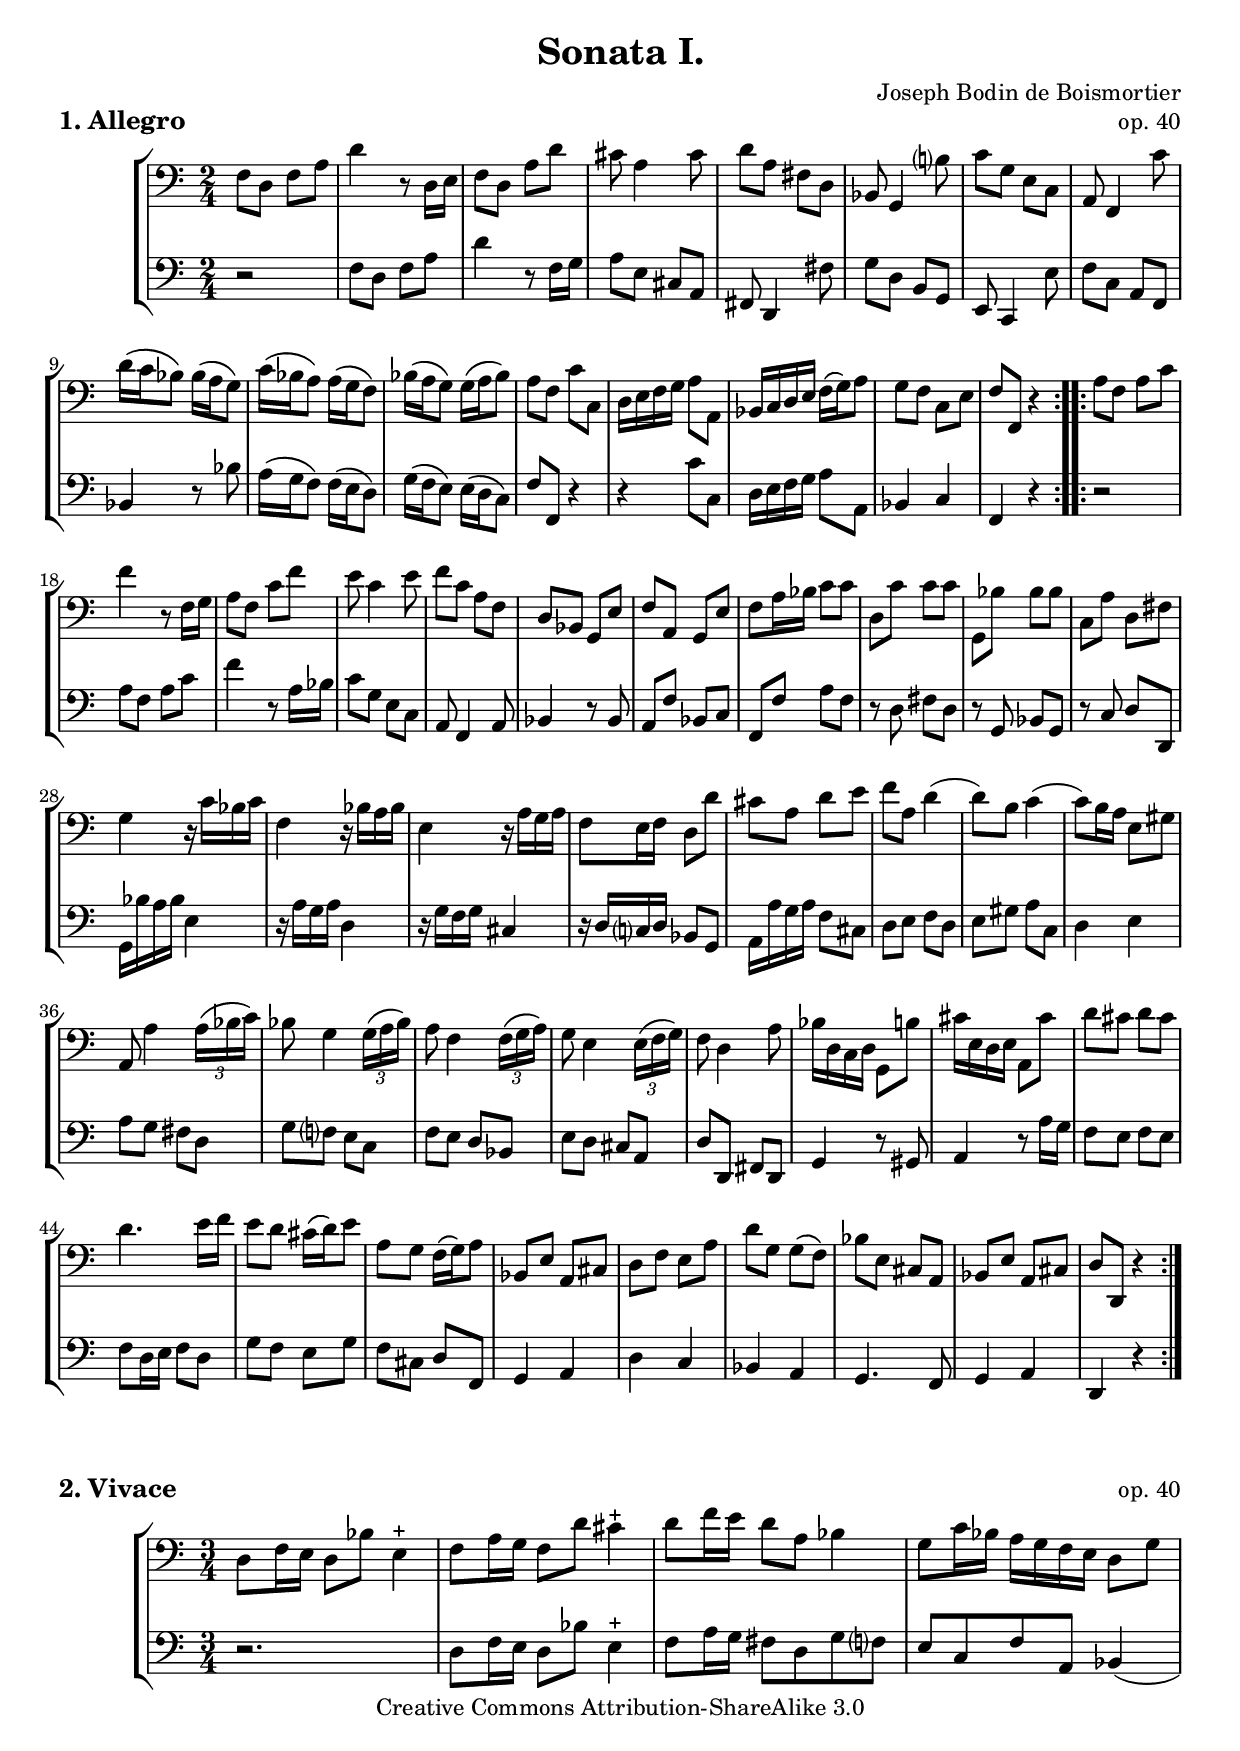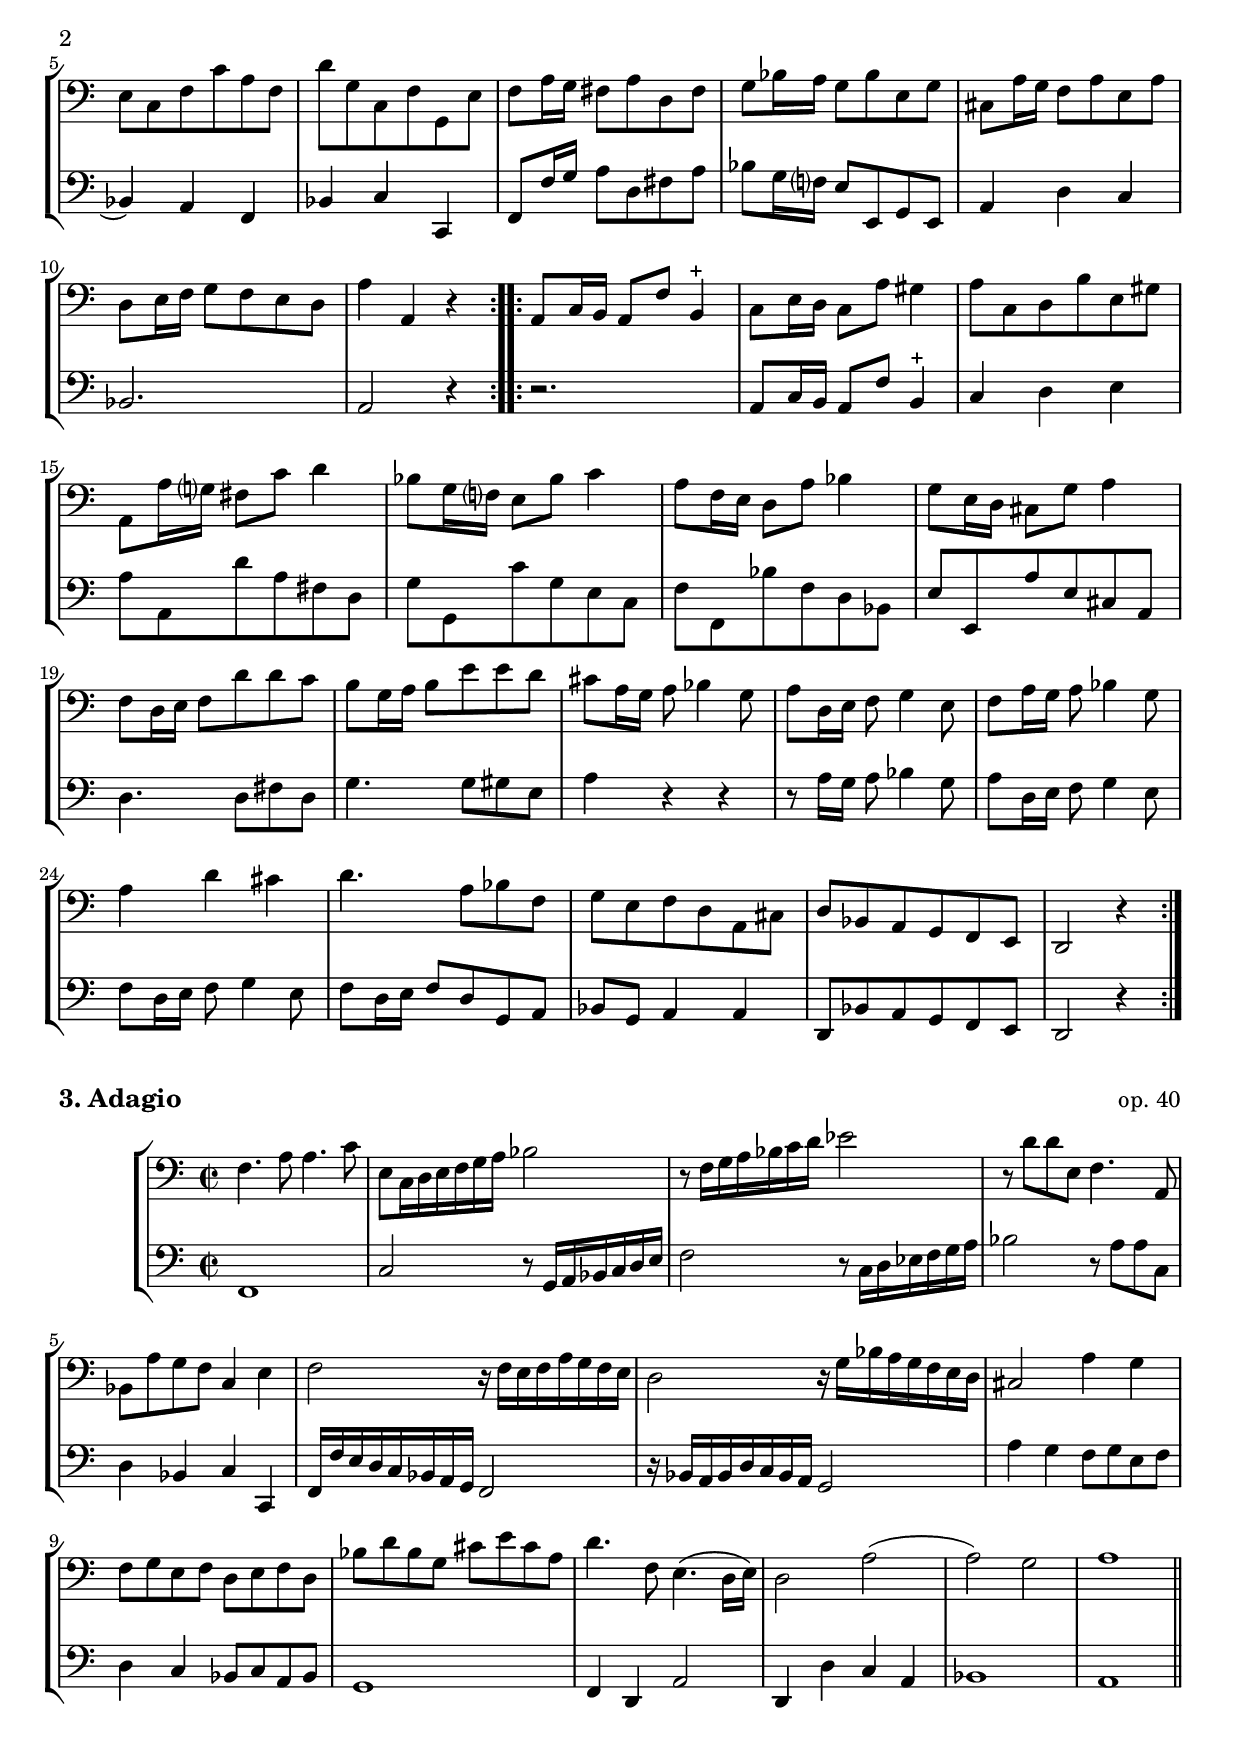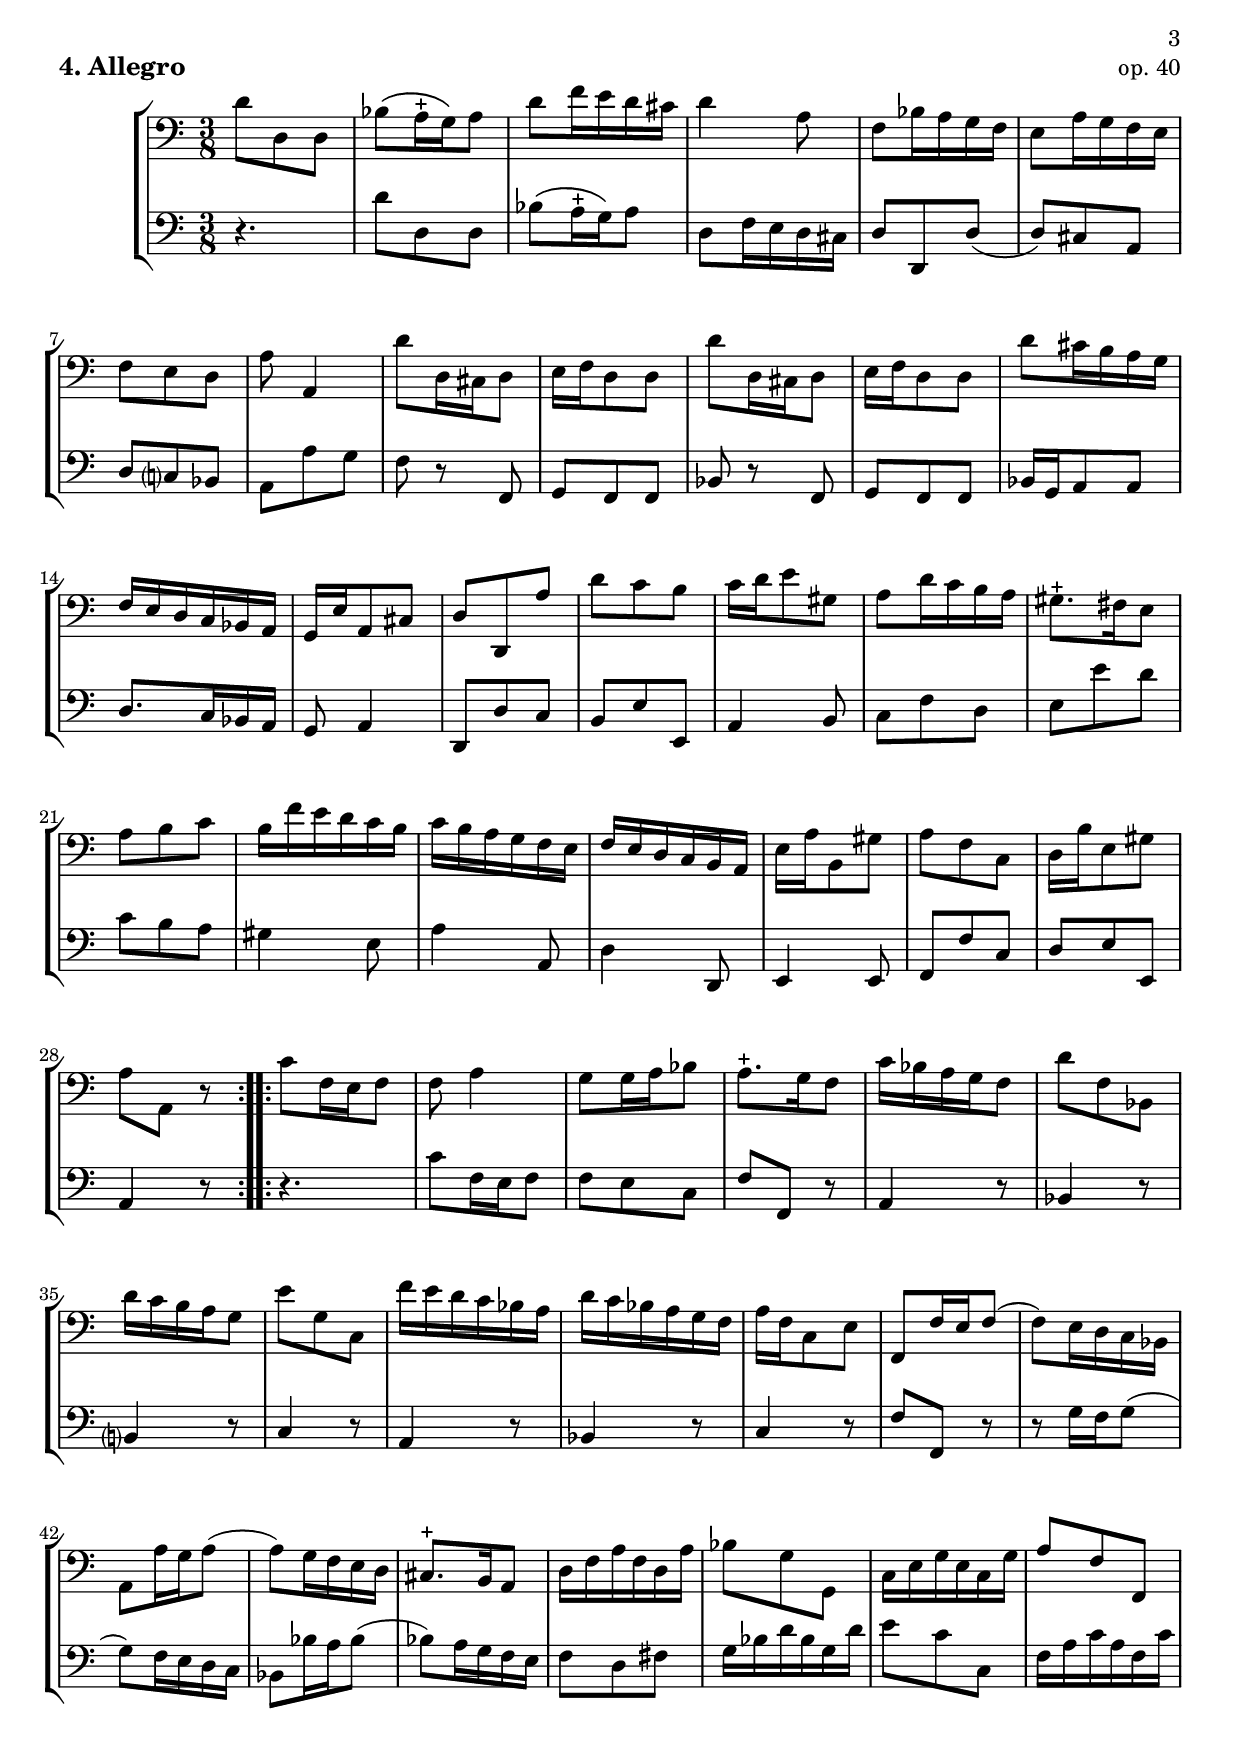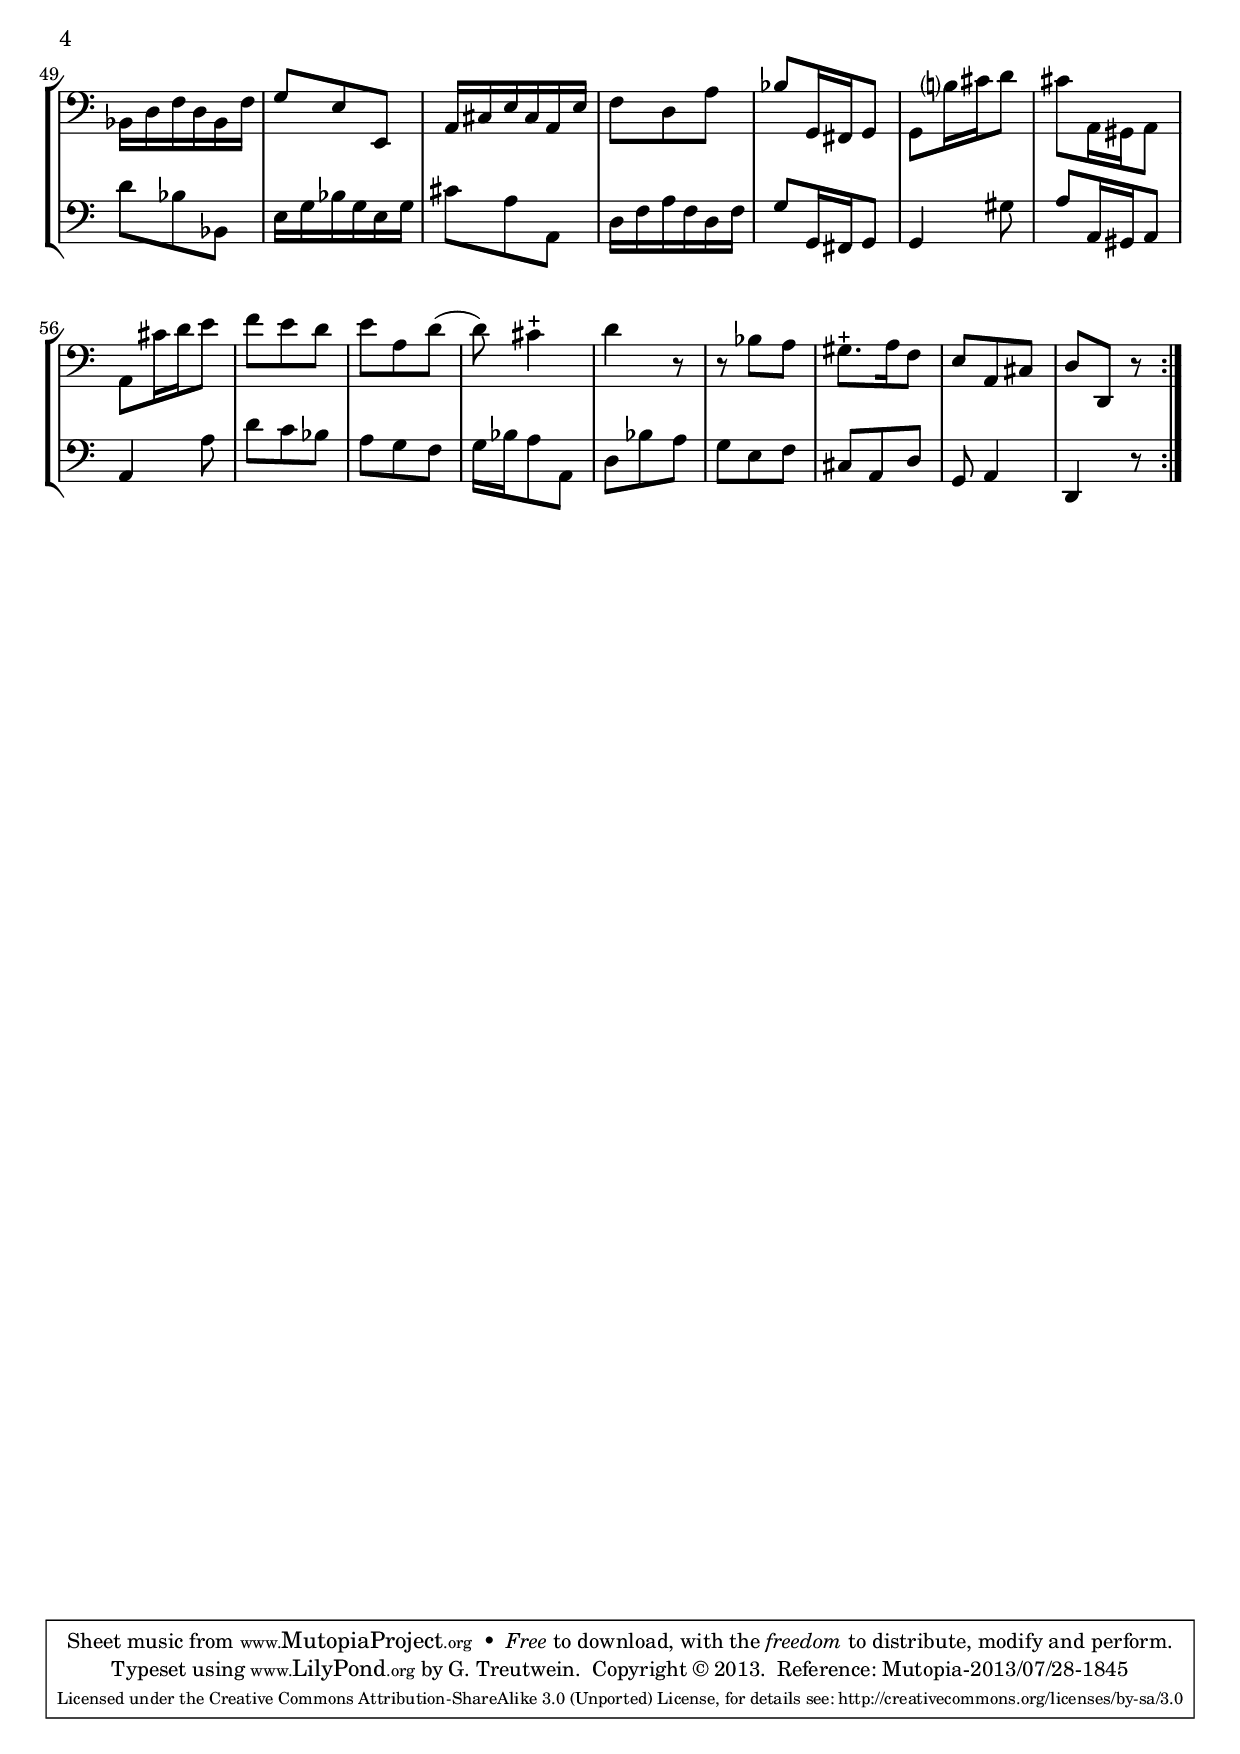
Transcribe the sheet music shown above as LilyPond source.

%#! /usr/local/lilypond/usr/bin/lilypond
%Lilypond Boismortier, op. 40, Sonate #1

\version "2.16.1"
\include "deutsch.ly"

\header {
  piece = "Sonata I."
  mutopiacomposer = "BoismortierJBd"
  composer = "Joseph Bodin de Boismortier"
  opus = "40"
  %mutopiatitle = "Six sonates pour deux Baßons, Violoncelles, ou Violes"
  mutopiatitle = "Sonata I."
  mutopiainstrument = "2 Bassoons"
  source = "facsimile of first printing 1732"
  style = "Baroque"
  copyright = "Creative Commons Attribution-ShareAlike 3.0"
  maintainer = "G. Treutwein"
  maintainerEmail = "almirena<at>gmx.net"
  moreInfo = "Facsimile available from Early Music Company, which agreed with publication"

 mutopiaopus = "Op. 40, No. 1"
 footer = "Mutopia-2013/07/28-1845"
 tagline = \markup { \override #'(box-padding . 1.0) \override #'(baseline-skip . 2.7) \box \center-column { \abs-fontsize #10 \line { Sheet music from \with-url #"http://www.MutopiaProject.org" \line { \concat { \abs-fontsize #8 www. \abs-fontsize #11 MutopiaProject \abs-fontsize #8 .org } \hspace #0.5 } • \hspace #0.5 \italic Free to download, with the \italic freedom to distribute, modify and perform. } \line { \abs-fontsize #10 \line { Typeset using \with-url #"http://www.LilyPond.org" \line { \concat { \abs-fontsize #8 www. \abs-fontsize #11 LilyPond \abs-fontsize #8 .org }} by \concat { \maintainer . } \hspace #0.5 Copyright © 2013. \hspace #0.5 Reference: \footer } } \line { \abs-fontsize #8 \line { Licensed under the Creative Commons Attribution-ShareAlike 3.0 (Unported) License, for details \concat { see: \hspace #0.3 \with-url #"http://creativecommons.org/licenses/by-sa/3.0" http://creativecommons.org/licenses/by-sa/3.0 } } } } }
}

\paper {
   first-page-number = 1
}


% Erster Satz -------------------------------
  fagotteinsa = \relative c {
	\repeat volta 2
	{
	 f8 d f a|
	 d4 r8 d,16 e|
	 f8 d a' d|
	 cis8 a4 cis8|
	 d8 a fis d|
	 b8 g4 h'8|
	 c8 g e c|
	 a8 f4 c''8|
	 d16\( c b8\) b16\( a g8\)
	 %Zeile 2
	 c16\( b a8\) a16\( g f8\) |
	 b16\(a g8\) g16\( a b8\)|
	 a8 f c' c,|
	 d16 e f g a8 a,|
	 b16 c d e  f\(g\) a8|
	 g8 f c e|
	 f8 f, r4 |}
	 \repeat volta 2 {
	   a'8 f a c|
	 %Zeile 3
	   f4 r8 f,16 g| 
	   a8 f c ' f|
	   e8 c4 e8|
	   f8 c a f|
	   d8 b g e'|
	   f8 a, g e'|
	   f8 a16 b c8 c|
	   d,8 c' c c|
	   g,8 b' b b|
	   c,8 a' d, fis|
	 %Zeile 4
	 g4 r16 c b c|
	 f,4 r16 b a b|
	 e,4 r16 a g a|
	 f8 e16 f d8 d'|
	 cis8 a d e|
	 f8 a, d4(|
	 d8) h c4(|
	 c8) h16 a e8 gis|
	 a,8 a'4 \times 2/3 {a16\( b c\)}|
	 %Zeile 5
	 b8 g4 \times 2/3 {g16\( a b\)}|
	 a8 f4 \times 2/3 {f16\( g a\)}|
	 g8 e4 \times 2/3 {e16\( f g\)}|
	 f8 d4 a'8|
	 b16 d, c d g,8 h'|
	 cis16 e, d e a,8 cis'|
	 d8 cis d cis|
	 d4. e16 f|
	 %Zeile 6
	  e8 d cis16\( d\) e8|
	  a,8 g  f16\( g\) a8|
	  b,8 e a, cis|
	  d8 f e a|
	  d8 g, g\( f\)|
	  b8 e, cis a|
	  b8 e a, cis|
	  d8 d, r4
	 }


  }

  fagotteinsb = \relative c {
	\repeat volta 2
	{
	  r2|
	  f8 d f a|
	  d4 r8 f,16 g|
	  a8 e cis a|
	  fis8 d4 fis'8|
	  g8 d h g|
	  e8 c4 e'8|
	  f8 c a f|
	  b4 r8 b'8|
	 %Zeile 2
	 a16\( g f8\) f16\( e d8\)|
	 g16\( f e8\) e16\( d c8\)|
	 f8 f, r4|
	 r4 c''8 c,|
	 d16 e f g a8 a,|
	 b4 c|
	 f,4 r|
   }

	 \repeat volta 2 {
	   r2
	 %Zeile 3
	 a'8 f a c|
	 f4 r8 a,16 b|
	 c8 g e c|
	 a8 f4 a8|
	 b4 r8 b| 
	 a8 f' b, c|
	 f,8 f' a f|
	 r8 d fis d|
	 r8 g, b g|
	 r8 c d d,|
	 %Zeile 4
	 g16 b' a b e,4|
	 r16 a g a d,4|
	   r16 g f g cis,4|
	   r16 d c d b8 g|
	   a16 a' g a f8 cis|
	   d8 e f d|
	   e8 gis a c,|
	   d4 e|
	   a8 g fis d|
	 %Zeile 5
	   g8 f e c|
	   f8 e d b|
	   e8 d cis a|
	   d8 d, fis d|
	   g4 r8 gis|
	   a4 r8 a'16 g|
	   f8 e f e|
	   f8 d16 e f8 d|
	 %Zeile 6
	 g8 f e g|
	 f8 cis d f,|
	 g4 a|
	 d4 c|
	 b4 a|
	 g4. f8|
	 g4 a|
	 d,4 r
	 }


  }

% Zweiter Satz -------------------------------

  fagottzweia = \relative c {
	\repeat volta 2
	{
	d8 f16 e d8 b' e,4-+|
	f8 a16 g  f8 d' cis4-+|
	d8 f16 e d8 a b4|
	g8 c16 b a g f e d8 g|
	e8 c f c' a f|
	d'8 g, c, f g, e'|
	% Zeile 2
	f8 a16 g fis8 a d, fis|
	g8 b16 a  g8 b e, g|
	cis,8 a'16 g f8 a e a |
    d,8 e16 f  g8 f e d|
    a'4 a, r
  	}
	\repeat volta 2 {
	  a8 c16 h a8 f' h,4-+|
	  c8 e16 d c8 a' gis4|
	  % Zeile 3
	  a8 c, d h' e, gis|
	  a,8 a'16 g  fis8 c' d4|
	  b8 g16 f  e8 b' c4|
	  a8 f16 e  d8 a' b4|
	  g8 e16 d  cis8 g' a4|
	  f8 d16 e  f8 d' d c|
	  h8 g16 a h8 e e d|
	  % Zeile 4
	  cis8 a16 g  a8 b4 g8|
	  a8 d,16 e  f8 g4 e8|
	  f8 a16 g a8 b4 g8|
	  a4 d cis|
	  d4. a8 b f|
	  g8 e f d a cis|
	  d8 b a g f e|
	  d2 r4|
	  }
	}

	fagottzweib = \relative c {
	  \repeat volta 2 {
		r2.|
		d8 f16 e d8 b' e,4-+|
		f8 a16 g fis8 d g f?| %letztes f original: fis|
		e8 c f a, b4(|
		b4) a f|
		b4 c c,|
	  % Zeile 2
		f8 f'16 g a8 d, fis a|
		b8 g16 f e8 e, g e|
		a4 d c|
		b2.|
		a2 r4|
		}
	  \repeat volta 2 {
		r2.|
		a8 c16 h a8 f' h,4-+|
	  % Zeile 3
		c4 d e|
		a8 a, d' a fis d|
		g8 g, c' g e c|
		f8 f, b' f d b|
		e8 e, a' e cis a|
		d4. d8 fis d|
		g4. g8 gis e|
	  % Zeile 4
		a4 r r |
		r8 a16 g a8 b4 g8|
		a8 d,16 e f8 g4 e8|
		f8 d16 e f8 g4 e8|
		f8 d16 e f8 d g, a|
		b8 g a4 a|
		d,8 b' a g f e|
		d2 r4|
	  }

	}

% Dritter Satz -------------------------------
	fagottdreia = \relative c {
	  f4. a8 a4. c8|
	  e,8 c16 d e f g a b2|
	  r8 f16 g a b c d es2|
	  r8 d d e, f4. a,8|
	  b8 a' g f c4 e|
	  f2 r16 f e f a g f e|
	  d2 r16 g b a g f e d|
	  cis2 a'4 g|
	  f8 g e f d e f d|
	  b'8 d b g cis e cis a|
	  d4. f,8 e4.\( d16 e\)|
	  d2 a'(|
	  a2) g|
	  a1|
	}
	fagottdreib = \relative c {
	  f,1|
	  c'2 r8 g16 a b c d e|
	  f2 r8 c16 d es f g a|
	  b2 r8 a a c,|
	  d4 b c c,|
	  f16 f' e d c b a g f2|
	  r16 b a b d c b a g2|
	  a'4 g f8 g e f|
	  d4 c b8 c a b|
	  g1|
	  f4 d a'2|
	  d,4 d' c a|
	  b1|
	  a1|
	}

% Vierter Satz -------------------------------
	fagottviera = \relative c' {
	  \repeat volta 2 {
	  d8 d, d|
	  b'8\( a16-+ g\) a8|
	  d8 f16 e d cis|
	  d4 a8|
	  f8 b16 a g f|
	  e8 a16 g f e|
	  f8 e d|
	  a'8 a,4|
	  d'8 d,16 cis d8|
	  e16 f d8 d|
	  d'8 d,16 cis d8|
	  %Zeile 2
	  e16 f d8 d|
	  d'8 cis16 h a g|
	  f16 e d c b a|
	  g16 e' a,8 cis|
	  d8 d, a''|
	  d8 c h|
	  c16 d e8 gis,|
	  a8 d16 c h a|
	  gis8.-+ fis16 e8 |
	  a8 h c|
	  h16 f' e d c h|
	  %Zeile 3
	  c16 h a g f e|
	  f16 e d c h a|
	  e'16 a h,8 gis'|
	  a8 f c|
	  d16 h' e,8 gis|
	  a8 a, r}
	 \repeat volta 2 {
	   c'8 f,16 e f8| f8 a4|
	   g8 g16 a b8|
	   a8.-+ g16 f8| c'16 b a g f8|
	  %Zeile 4
	   d'8 f, b,|
	   d'16 c h a g8|
	   e'8 g, c,|
	   f'16 e d c b a|
	   d16 c b a g f| 
	   a16 f c8 e|
	   f,8 f'16 e f8(|
	   f8) e16 d c b|
	   a8 a'16 g a8(|
	   a8) g16 f e d|
	  %Zeile 5
	  cis8.-+ h16 a8|
	  d16 f a f d a'|
	  b8 g g,|
	  c16 e g e c g'|
	  a8 f f,|
	  b16 d f d b f'|
	  g8 e e,|
	  a16 cis e cis a e'|
	  f8 d a'|
	  %Zeile 6
	  b8 g,16 fis g8|
	  g8 h'16 cis d8|
	  cis8 a,16 gis a8|
	  a8 cis'16 d e8|
	  f8 e d|
	  e8 a, d(|
	  d8) cis4-+|
	  d4 r8|
	  r8 b8 a|
	  gis8.-+ a16 f8|
	  e8 a, cis|
	  d8 d, r|}

	}

	fagottvierb = \relative d' {
	  \repeat volta 2 {
		r4.|
		d8 d, d|
		b'8\( a16-+ g\) a8|
		d,8 f16 e d cis|
		d8 d, d'(|
		d8) cis a|
		d8 c b|
		a8 a' g|
		f8 r f,|
		g8 f f|
		b8 r f|
		%Zeile 2
		g8 f f |
		b16 g a8 a|
		d8. c16 b a|
		g8 a4|
		d,8 d' c|
		h8 e e,|
		a4 h8|
		c8 f d|
		e8 e' d|
		c8 h a|
		gis4 e8|
		%Zeile 3
		a4 a,8|
		d4 d,8|
		e4 e8|
		f8 f' c|
		d8 e e,|
		a4 r8|}
	\repeat volta 2 {
		r4. c'8 f,16 e f8|
		f8 e c|
		f8 f, r|
		a4 r8|
		%Zeile 4
		b4 r8|
		h4 r8|
		c4 r8|
		a4 r8|
		b4 r8|
		c4 r8|
		f8 f, r|
		r8 g'16 f g8(|
		g8) f16 e d c|
		b8 b'16 a b8(|
		%Zeile 5
		b8) a16 g f e|
		f8 d fis|
		g16 b d b g d'|
		e8 c c,|
		f16 a c a f c'|
		d8 b b,|
		e16 g b g e g|
		cis8 a a,|
		d16 f a f d f|
		%Zeile 6
		g8 g,16 fis g8|
		g4 gis'8|
		a8 a,16 gis a8|
		a4 a'8|
		d8 c b|
		a8 g f|
		g16 b a8 a,|
		d8 b' a|
		g8 e f|
		cis8 a d|
		g,8 a4|
		d,4 r8}
	}
	

  global = {
   \accidentalStyle "modern-cautionary" 
	\clef bass
	\key c \major
	   \set Staff.midiInstrument = #"bassoon"
  }


\book {

  \header {
	title = "Sonata I."
	composer = "Joseph Bodin de Boismortier"
	opus = "op. 40"
  }
  % Erster Satz -------------------------------
  \score {
	  \new StaffGroup <<
		\new Staff {\global \time 2/4 \fagotteinsa }
		\new Staff {\global \time 2/4 \fagotteinsb }
	  >>
	  \header { piece = \markup \large \bold {"1. Allegro"} }
	  \midi{
	  \tempo 4 = 100
	 }
	 \layout{}
	}

  % Zweiter Satz -------------------------------
  \score {


		\new StaffGroup << 
		  \new Staff {\global \time 3/4 \fagottzweia }
		  \new Staff {\global \time 3/4 \fagottzweib }
		>>
		\header { piece = \markup \large \bold {"2. Vivace" }}
		             \midi{
	  \tempo 4 = 100
	 }
	 \layout{}
  }
  % Dritter Satz -------------------------------
  \score {


		\new StaffGroup << 
		  \new Staff {\global \time 2/2 \fagottdreia \bar "||"}
		  \new Staff {\global \time 2/2 \fagottdreib \bar "||"}
		>>
		\header { piece = \markup \large \bold {"3. Adagio" }}
		\midi{
	  \tempo 4 = 80
	 }
	 \layout{}
  }
  \pageBreak
  % Vierter Satz -------------------------------
  \score {


		\new StaffGroup << 
		  \new Staff {\global \time 3/8 \fagottviera }
		  \new Staff {\global \time 3/8 \fagottvierb }
		>>
		\header { piece = \markup \large \bold {"4. Allegro" }}
		\midi{
	  \tempo 4 = 100
	 }
	 \layout{}
  }

} % book

